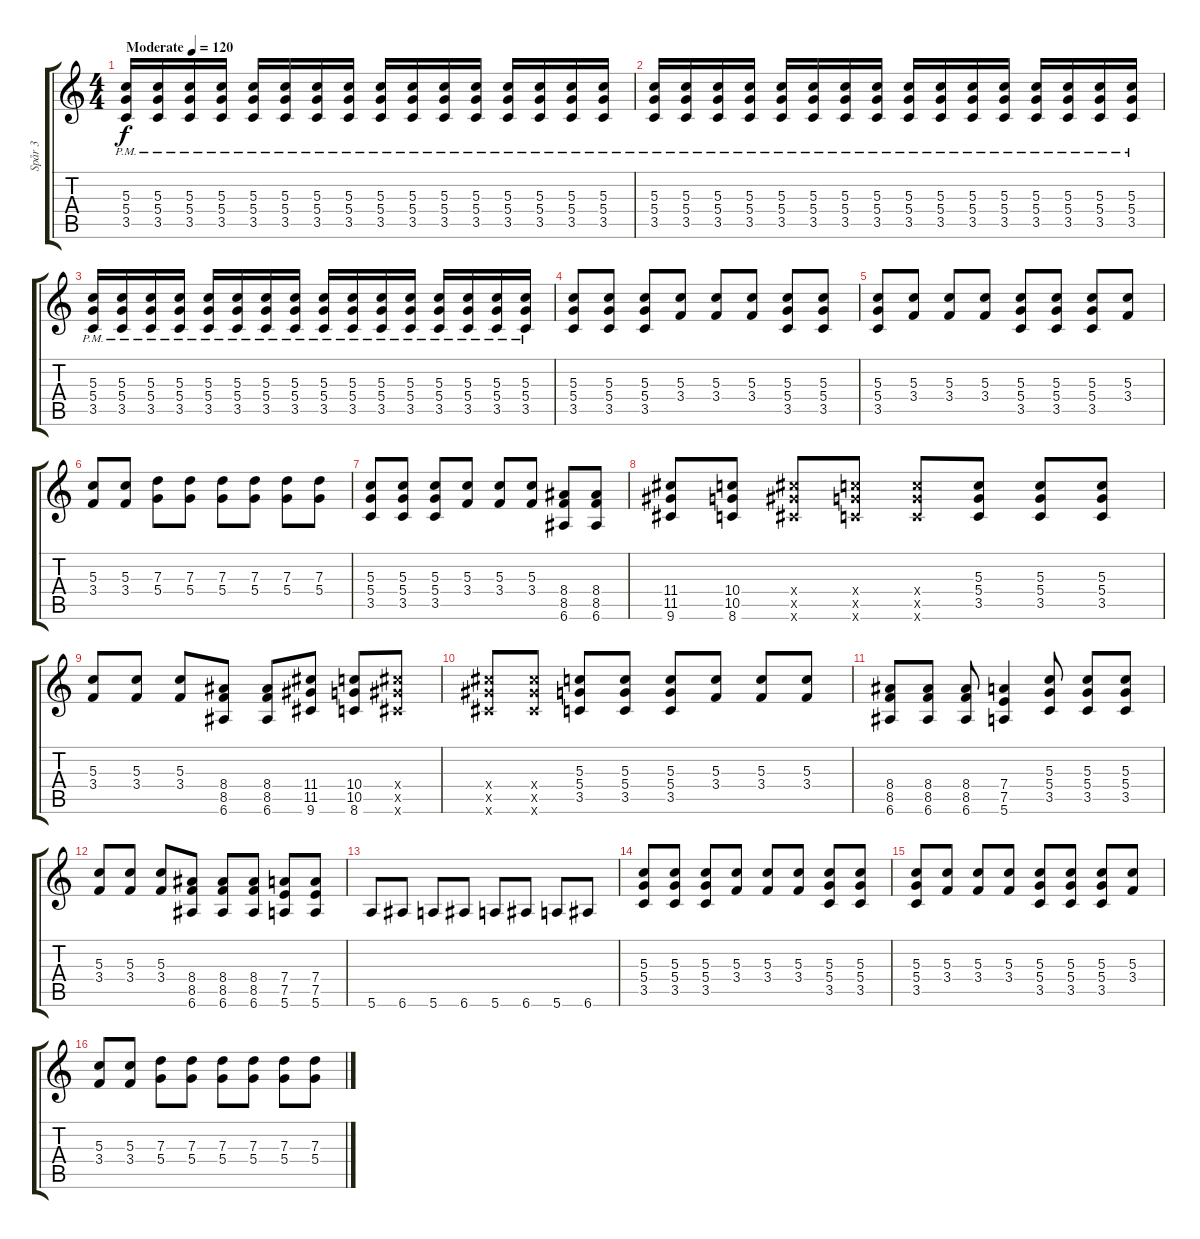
\track ("Spår 3" "Spår 3") {instrument overdrivenguitar}
\staff {score tabs}
\tuning (E4 B3 G3 D3 A2 E2) {hide}
\ts (4 4)
\tempo (120 "Moderate")
\clef g2
\ks c
(5.3{pm} 5.4{pm} 3.5{pm}).16{dy f instrument overdrivenguitar} (5.3{pm} 5.4{pm} 3.5{pm}).16 (5.3{pm} 5.4{pm} 3.5{pm}).16 (5.3{pm} 5.4{pm} 3.5{pm}).16 (5.3{pm} 5.4{pm} 3.5{pm}).16 (5.3{pm} 5.4{pm} 3.5{pm}).16 (5.3{pm} 5.4{pm} 3.5{pm}).16 (5.3{pm} 5.4{pm} 3.5{pm}).16 (5.3{pm} 5.4{pm} 3.5{pm}).16 (5.3{pm} 5.4{pm} 3.5{pm}).16 (5.3{pm} 5.4{pm} 3.5{pm}).16 (5.3{pm} 5.4{pm} 3.5{pm}).16 (5.3{pm} 5.4{pm} 3.5{pm}).16 (5.3{pm} 5.4{pm} 3.5{pm}).16 (5.3{pm} 5.4{pm} 3.5{pm}).16 (5.3{pm} 5.4{pm} 3.5{pm}).16 |
(5.3{pm} 5.4{pm} 3.5{pm}).16 (5.3{pm} 5.4{pm} 3.5{pm}).16 (5.3{pm} 5.4{pm} 3.5{pm}).16 (5.3{pm} 5.4{pm} 3.5{pm}).16 (5.3{pm} 5.4{pm} 3.5{pm}).16 (5.3{pm} 5.4{pm} 3.5{pm}).16 (5.3{pm} 5.4{pm} 3.5{pm}).16 (5.3{pm} 5.4{pm} 3.5{pm}).16 (5.3{pm} 5.4{pm} 3.5{pm}).16 (5.3{pm} 5.4{pm} 3.5{pm}).16 (5.3{pm} 5.4{pm} 3.5{pm}).16 (5.3{pm} 5.4{pm} 3.5{pm}).16 (5.3{pm} 5.4{pm} 3.5{pm}).16 (5.3{pm} 5.4{pm} 3.5{pm}).16 (5.3{pm} 5.4{pm} 3.5{pm}).16 (5.3{pm} 5.4{pm} 3.5{pm}).16 |
(5.3{pm} 5.4{pm} 3.5{pm}).16 (5.3{pm} 5.4{pm} 3.5{pm}).16 (5.3{pm} 5.4{pm} 3.5{pm}).16 (5.3{pm} 5.4{pm} 3.5{pm}).16 (5.3{pm} 5.4{pm} 3.5{pm}).16 (5.3{pm} 5.4{pm} 3.5{pm}).16 (5.3{pm} 5.4{pm} 3.5{pm}).16 (5.3{pm} 5.4{pm} 3.5{pm}).16 (5.3{pm} 5.4{pm} 3.5{pm}).16 (5.3{pm} 5.4{pm} 3.5{pm}).16 (5.3{pm} 5.4{pm} 3.5{pm}).16 (5.3{pm} 5.4{pm} 3.5{pm}).16 (5.3{pm} 5.4{pm} 3.5{pm}).16 (5.3{pm} 5.4{pm} 3.5{pm}).16 (5.3{pm} 5.4{pm} 3.5{pm}).16 (5.3{pm} 5.4{pm} 3.5{pm}).16 |
(5.3 5.4 3.5).8 (5.3 5.4 3.5).8 (5.3 5.4 3.5).8 (5.3 3.4).8 (5.3 3.4).8 (5.3 3.4).8 (5.3 5.4 3.5).8 (5.3 5.4 3.5).8 |
(5.3 5.4 3.5).8 (5.3 3.4).8 (5.3 3.4).8 (5.3 3.4).8 (5.3 5.4 3.5).8 (5.3 5.4 3.5).8 (5.3 5.4 3.5).8 (5.3 3.4).8 |
(5.3 3.4).8 (5.3 3.4).8 (7.3 5.4).8 (7.3 5.4).8 (7.3 5.4).8 (7.3 5.4).8 (7.3 5.4).8 (7.3 5.4).8 |
(5.3 5.4 3.5).8 (5.3 5.4 3.5).8 (5.3 5.4 3.5).8 (5.3 3.4).8 (5.3 3.4).8 (5.3 3.4).8 (8.4 8.5 6.6).8 (8.4 8.5 6.6).8 |
(11.4 11.5 9.6).8 (10.4 10.5 8.6).8 (11.4{x} 11.5{x} 9.6{x}).8 (10.4{x} 10.5{x} 8.6{x}).8 (10.4{x} 10.5{x} 8.6{x}).8 (5.3 5.4 3.5).8 (5.3 5.4 3.5).8 (5.3 5.4 3.5).8 |
(5.3 3.4).8 (5.3 3.4).8 (5.3 3.4).8 (8.4 8.5 6.6).8 (8.4 8.5 6.6).8 (11.4 11.5 9.6).8 (10.4 10.5 8.6).8 (11.4{x} 11.5{x} 9.6{x}).8 |
(11.4{x} 11.5{x} 9.6{x}).8 (11.4{x} 11.5{x} 9.6{x}).8 (5.3 5.4 3.5).8 (5.3 5.4 3.5).8 (5.3 5.4 3.5).8 (5.3 3.4).8 (5.3 3.4).8 (5.3 3.4).8 |
(8.4 8.5 6.6).8 (8.4 8.5 6.6).8 (8.4 8.5 6.6).8 (7.4 7.5 5.6).4 (5.3 5.4 3.5).8 (5.3 5.4 3.5).8 (5.3 5.4 3.5).8 |
(5.3 3.4).8 (5.3 3.4).8 (5.3 3.4).8 (8.4 8.5 6.6).8 (8.4 8.5 6.6).8 (8.4 8.5 6.6).8 (7.4 7.5 5.6).8 (7.4 7.5 5.6).8 |
5.6.8 6.6.8 5.6.8 6.6.8 5.6.8 6.6.8 5.6.8 6.6.8 |
(5.3 5.4 3.5).8 (5.3 5.4 3.5).8 (5.3 5.4 3.5).8 (5.3 3.4).8 (5.3 3.4).8 (5.3 3.4).8 (5.3 5.4 3.5).8 (5.3 5.4 3.5).8 |
(5.3 5.4 3.5).8 (5.3 3.4).8 (5.3 3.4).8 (5.3 3.4).8 (5.3 5.4 3.5).8 (5.3 5.4 3.5).8 (5.3 5.4 3.5).8 (5.3 3.4).8 |
(5.3 3.4).8 (5.3 3.4).8 (7.3 5.4).8 (7.3 5.4).8 (7.3 5.4).8 (7.3 5.4).8 (7.3 5.4).8 (7.3 5.4).8
